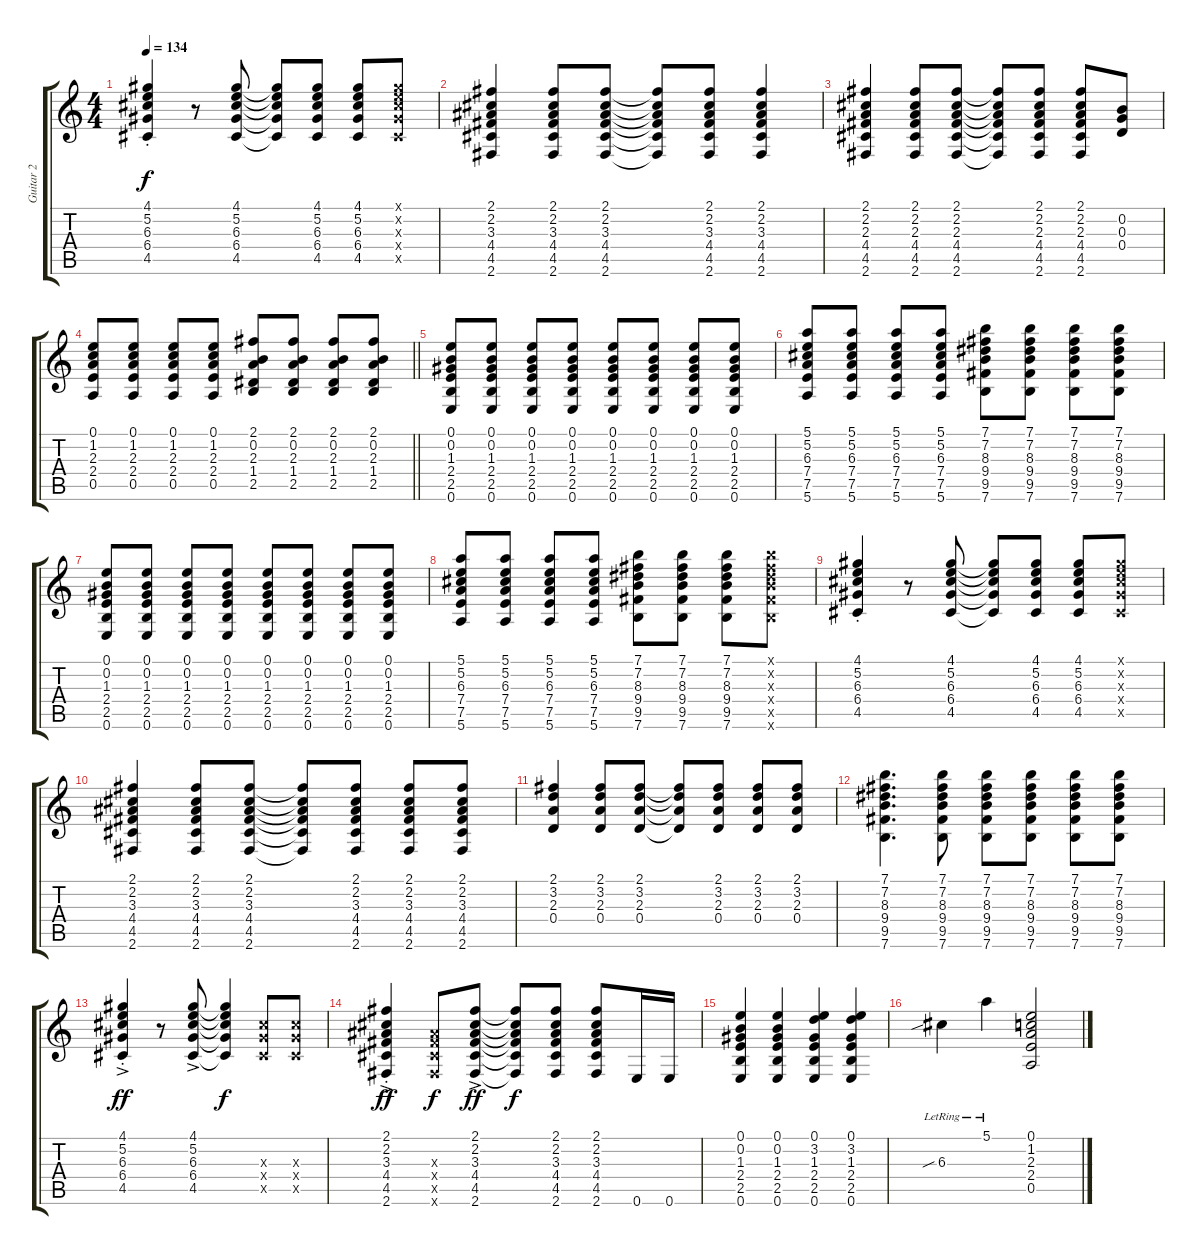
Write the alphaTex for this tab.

\track ("Guitar 2" "Guitar 2") {instrument acousticguitarsteel}
\staff {score tabs}
\tuning (E4 B3 G3 D3 A2 E2) {hide}
\ts (4 4)
\tempo 134
\clef g2
\ks c
(4.1{st} 5.2{st} 6.3{st} 6.4{st} 4.5{st}).4{dy f} r.8 (4.1 5.2 6.3 6.4 4.5).8 (4.1{t} 5.2{t} 6.3{t} 6.4{t} 4.5{t}).8 (4.1 5.2 6.3 6.4 4.5).8 (4.1 5.2 6.3 6.4 4.5).8 (4.1{x} 5.2{x} 6.3{x} 6.4{x} 4.5{x}).8 |
(2.1 2.2 3.3 4.4 4.5 2.6).4 (2.1 2.2 3.3 4.4 4.5 2.6).8 (2.1 2.2 3.3 4.4 4.5 2.6).8 (2.1{t} 2.2{t} 3.3{t} 4.4{t} 4.5{t} 2.6{t}).8 (2.1 2.2 3.3 4.4 4.5 2.6).8 (2.1 2.2 3.3 4.4 4.5 2.6).4 |
(2.1 2.2 2.3 4.4 4.5 2.6).4 (2.1 2.2 2.3 4.4 4.5 2.6).8 (2.1 2.2 2.3 4.4 4.5 2.6).8 (2.1{t} 2.2{t} 2.3{t} 4.4{t} 4.5{t} 2.6{t}).8 (2.1 2.2 2.3 4.4 4.5 2.6).8 (2.1 2.2 2.3 4.4 4.5 2.6).8 (0.2 0.3 0.4).8 |
\barLineRight lightlight
(0.1 1.2 2.3 2.4 0.5).8 (0.1 1.2 2.3 2.4 0.5).8 (0.1 1.2 2.3 2.4 0.5).8 (0.1 1.2 2.3 2.4 0.5).8 (2.1 0.2 2.3 1.4 2.5).8 (2.1 0.2 2.3 1.4 2.5).8 (2.1 0.2 2.3 1.4 2.5).8 (2.1 0.2 2.3 1.4 2.5).8 |
(0.1 0.2 1.3 2.4 2.5 0.6).8 (0.1 0.2 1.3 2.4 2.5 0.6).8 (0.1 0.2 1.3 2.4 2.5 0.6).8 (0.1 0.2 1.3 2.4 2.5 0.6).8 (0.1 0.2 1.3 2.4 2.5 0.6).8 (0.1 0.2 1.3 2.4 2.5 0.6).8 (0.1 0.2 1.3 2.4 2.5 0.6).8 (0.1 0.2 1.3 2.4 2.5 0.6).8 |
(5.1 5.2 6.3 7.4 7.5 5.6).8 (5.1 5.2 6.3 7.4 7.5 5.6).8 (5.1 5.2 6.3 7.4 7.5 5.6).8 (5.1 5.2 6.3 7.4 7.5 5.6).8 (7.1 7.2 8.3 9.4 9.5 7.6).8 (7.1 7.2 8.3 9.4 9.5 7.6).8 (7.1 7.2 8.3 9.4 9.5 7.6).8 (7.1 7.2 8.3 9.4 9.5 7.6).8 |
(0.1 0.2 1.3 2.4 2.5 0.6).8 (0.1 0.2 1.3 2.4 2.5 0.6).8 (0.1 0.2 1.3 2.4 2.5 0.6).8 (0.1 0.2 1.3 2.4 2.5 0.6).8 (0.1 0.2 1.3 2.4 2.5 0.6).8 (0.1 0.2 1.3 2.4 2.5 0.6).8 (0.1 0.2 1.3 2.4 2.5 0.6).8 (0.1 0.2 1.3 2.4 2.5 0.6).8 |
(5.1 5.2 6.3 7.4 7.5 5.6).8 (5.1 5.2 6.3 7.4 7.5 5.6).8 (5.1 5.2 6.3 7.4 7.5 5.6).8 (5.1 5.2 6.3 7.4 7.5 5.6).8 (7.1 7.2 8.3 9.4 9.5 7.6).8 (7.1 7.2 8.3 9.4 9.5 7.6).8 (7.1 7.2 8.3 9.4 9.5 7.6).8 (7.1{x} 7.2{x} 8.3{x} 9.4{x} 9.5{x} 7.6{x}).8 |
(4.1{st} 5.2{st} 6.3{st} 6.4{st} 4.5{st}).4 r.8 (4.1 5.2 6.3 6.4 4.5).8 (4.1{t} 5.2{t} 6.3{t} 6.4{t} 4.5{t}).8 (4.1 5.2 6.3 6.4 4.5).8 (4.1 5.2 6.3 6.4 4.5).8 (4.1{x} 5.2{x} 6.3{x} 6.4{x} 4.5{x}).8 |
(2.1 2.2 3.3 4.4 4.5 2.6).4 (2.1 2.2 3.3 4.4 4.5 2.6).8 (2.1 2.2 3.3 4.4 4.5 2.6).8 (2.1{t} 2.2{t} 3.3{t} 4.4{t} 4.5{t} 2.6{t}).8 (2.1 2.2 3.3 4.4 4.5 2.6).8 (2.1 2.2 3.3 4.4 4.5 2.6).8 (2.1 2.2 3.3 4.4 4.5 2.6).8 |
(2.1 3.2 2.3 0.4).4 (2.1 3.2 2.3 0.4).8 (2.1 3.2 2.3 0.4).8 (2.1{t} 3.2{t} 2.3{t} 0.4{t}).8 (2.1 3.2 2.3 0.4).8 (2.1 3.2 2.3 0.4).8 (2.1 3.2 2.3 0.4).8 |
(7.1 7.2 8.3 9.4 9.5 7.6).4{d} (7.1 7.2 8.3 9.4 9.5 7.6).8 (7.1 7.2 8.3 9.4 9.5 7.6).8 (7.1 7.2 8.3 9.4 9.5 7.6).8 (7.1 7.2 8.3 9.4 9.5 7.6).8 (7.1 7.2 8.3 9.4 9.5 7.6).8 |
(4.1{ac st} 5.2{ac st} 6.3{ac st} 6.4{ac st} 4.5{ac st}).4{dy ff} r.8 (4.1{ac} 5.2{ac} 6.3{ac} 6.4{ac} 4.5{ac}).8 (4.1{t} 5.2{t} 6.3{t} 6.4{t} 4.5{t}).4{dy f} (6.3{x} 6.4{x} 4.5{x}).8 (6.3{x} 6.4{x} 4.5{x}).8 |
(2.1{ac st} 2.2{ac st} 3.3{ac st} 4.4{ac st} 4.5{ac st} 2.6{ac st}).4{dy ff} (3.3{x} 4.4{x} 4.5{x} 2.6{x}).8{dy f} (2.1{ac} 2.2{ac} 3.3{ac} 4.4{ac} 4.5{ac} 2.6{ac}).8{dy ff} (2.1{t} 2.2{t} 3.3{t} 4.4{t} 4.5{t} 2.6{t}).8{dy f} (2.1 2.2 3.3 4.4 4.5 2.6).8 (2.1 2.2 3.3 4.4 4.5 2.6).8 0.6.16 0.6.16 |
(0.1 0.2 1.3 2.4 2.5 0.6).4 (0.1 0.2 1.3 2.4 2.5 0.6).4 (0.1 3.2 1.3 2.4 2.5 0.6).4 (0.1 3.2 1.3 2.4 2.5 0.6).4 |
6.3{sib lr}.4 5.1{lr}.4 (0.1 1.2 2.3 2.4 0.5).2
